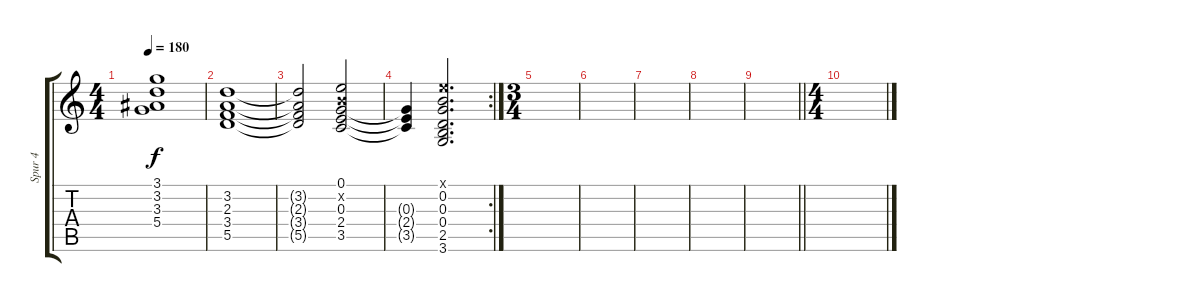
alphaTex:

\track ("Spur 4" "Spur 4") {instrument overdrivenguitar}
\staff {score tabs}
\tuning (E4 B3 G3 D3 A2 E2) {hide}
\ts (4 4)
\tempo 180
\clef g2
\ks c
(3.1{t} 3.2{t} 3.3{t} 5.4{t}).1{dy f} |
(3.2 2.3 3.4 5.5).1 |
(3.2{t} 2.3{t} 3.4{t} 5.5{t}).2 (0.1 0.2{x} 0.3 2.4 3.5).2 |
\rc 2
(0.3{t} 2.4{t} 3.5{t}).4 (0.1{x} 0.2 0.3 0.4 2.5 3.6).2{d} |
\ts (3 4)
|
|
|
|
\barLineRight lightlight
|
\ts (4 4)
